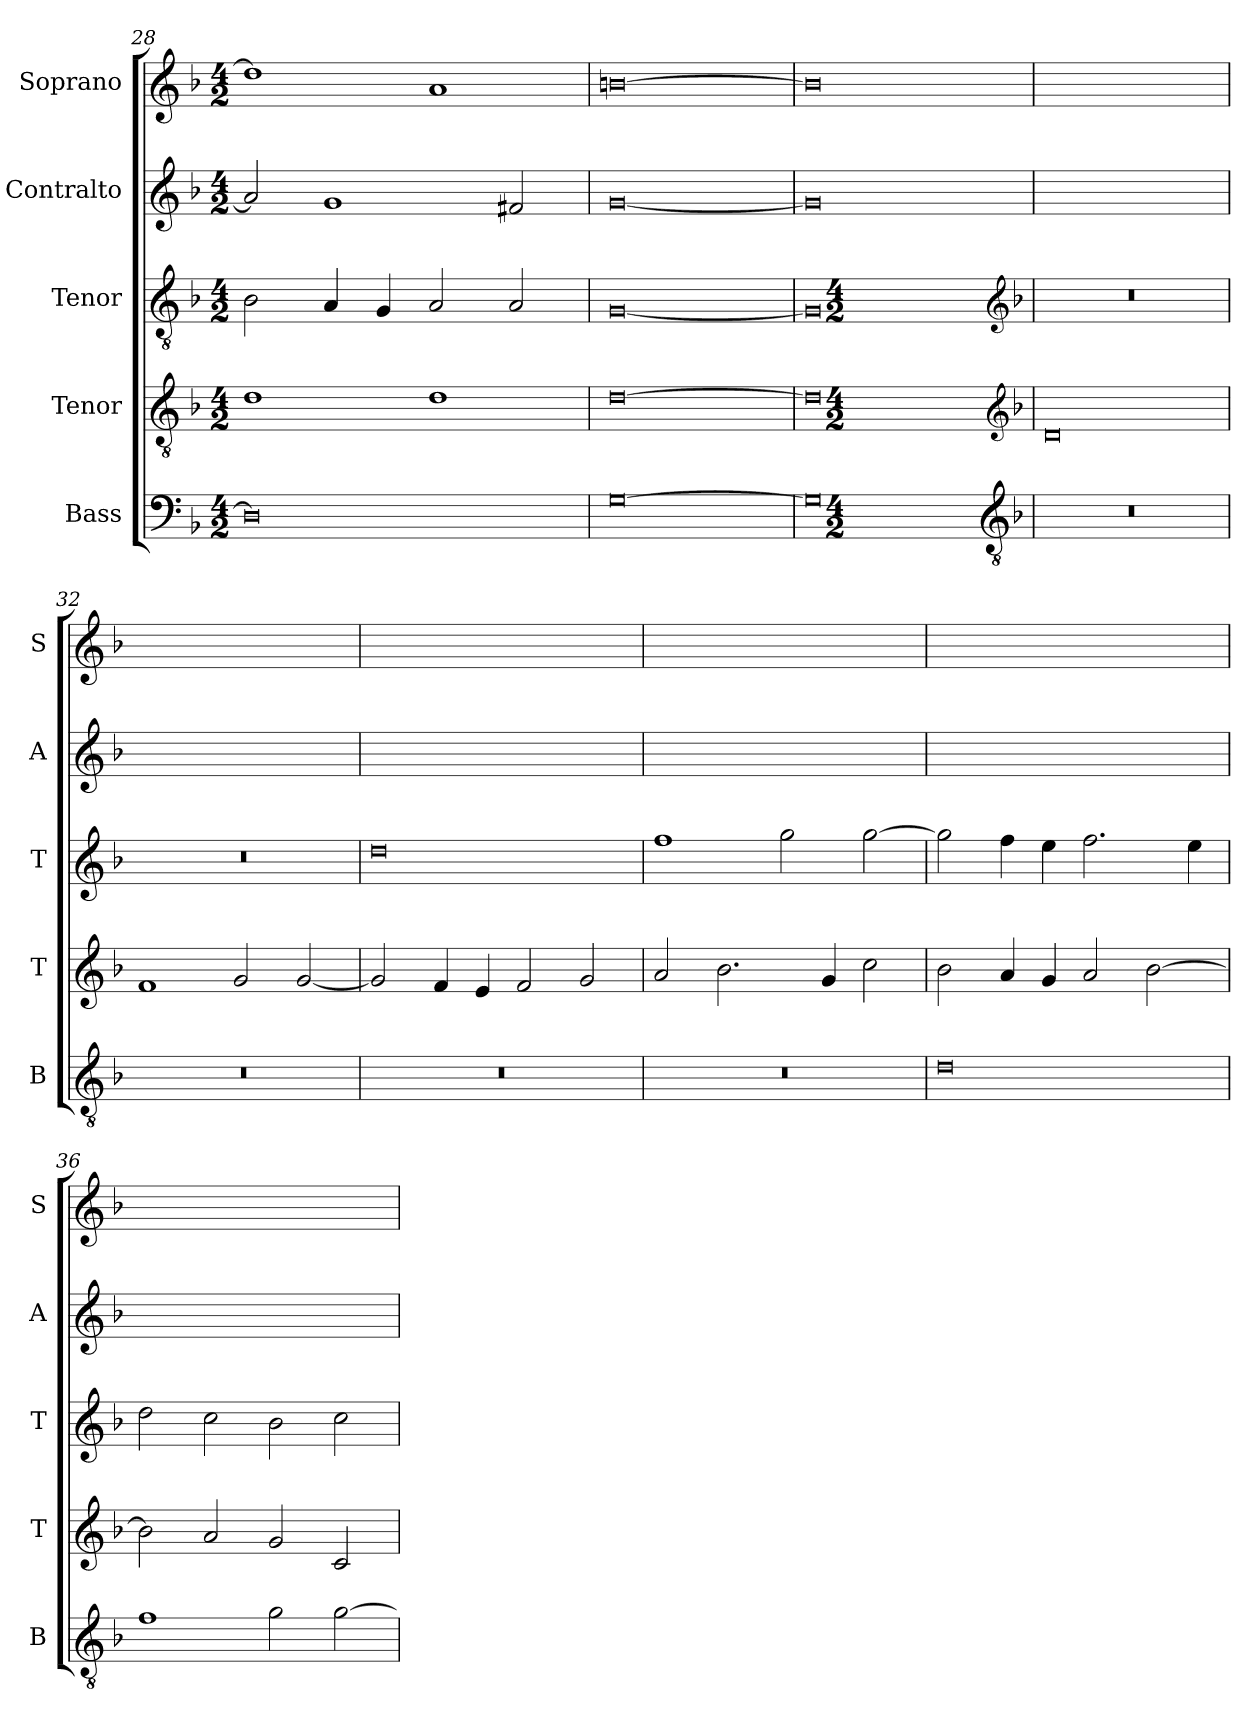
**kern	**kern	**kern	**kern	**kern
*part5	*part4	*part3	*part2	*part1
*staff5	*staff4	*staff3	*staff2	*staff1
*I"Bass	*I"Tenor	*I"Tenor	*I"Contralto	*I"Soprano
*I'B	*I'T	*I'T	*I'A	*I'S
*clefF4	*clefGv2	*clefGv2	*clefG2	*clefG2
*k[b-]	*k[b-]	*k[b-]	*k[b-]	*k[b-]
*G:dor	*G:dor	*G:dor	*G:dor	*G:dor
*M4/2	*M4/2	*M4/2	*M4/2	*M4/2
=28	=28	=28	=28	=28
0D]	1d	2B-	2a]	1dd]
.	.	4A	1g	.
.	.	4G	.	.
.	1d	2A	.	1a
.	.	2A	2f#X	.
=29	=29	=29	=29	=29
[0G	[0d	[0G	[0g	[0bn
=30	=30	=30	=30	=30
0G]	0d]	0G]	0g]	0b]
*clefGv2	*clefG2	*clefG2	*	*
*k[b-]	*k[b-]	*k[b-]	*	*
*G:dor	*G:dor	*G:dor	*	*
*M4/2	*M4/2	*M4/2	*	*
=31	=31	=31	=31	=31
0r	0d	0r	0ryy	0ryy
=32	=32	=32	=32	=32
0r	1f	0r	0ryy	0ryy
.	2g	.	.	.
.	[2g	.	.	.
=33	=33	=33	=33	=33
0r	2g]	0dd	0ryy	0ryy
.	4f	.	.	.
.	4e	.	.	.
.	2f	.	.	.
.	2g	.	.	.
=34	=34	=34	=34	=34
0r	2a	1ff	0ryy	0ryy
.	2.b-	.	.	.
.	.	2gg	.	.
.	4g	.	.	.
.	2cc	[2gg	.	.
=35	=35	=35	=35	=35
0d	2b-	2gg]	0ryy	0ryy
.	4a	4ff	.	.
.	4g	4ee	.	.
.	2a	2.ff	.	.
.	[2b-	.	.	.
.	.	4ee	.	.
=36	=36	=36	=36	=36
1f	2b-]	2dd	0ryy	0ryy
.	2a	2cc	.	.
2g	2g	2b-	.	.
[2g	2c	2cc	.	.
=	=	=	=	=
*-	*-	*-	*-	*-
